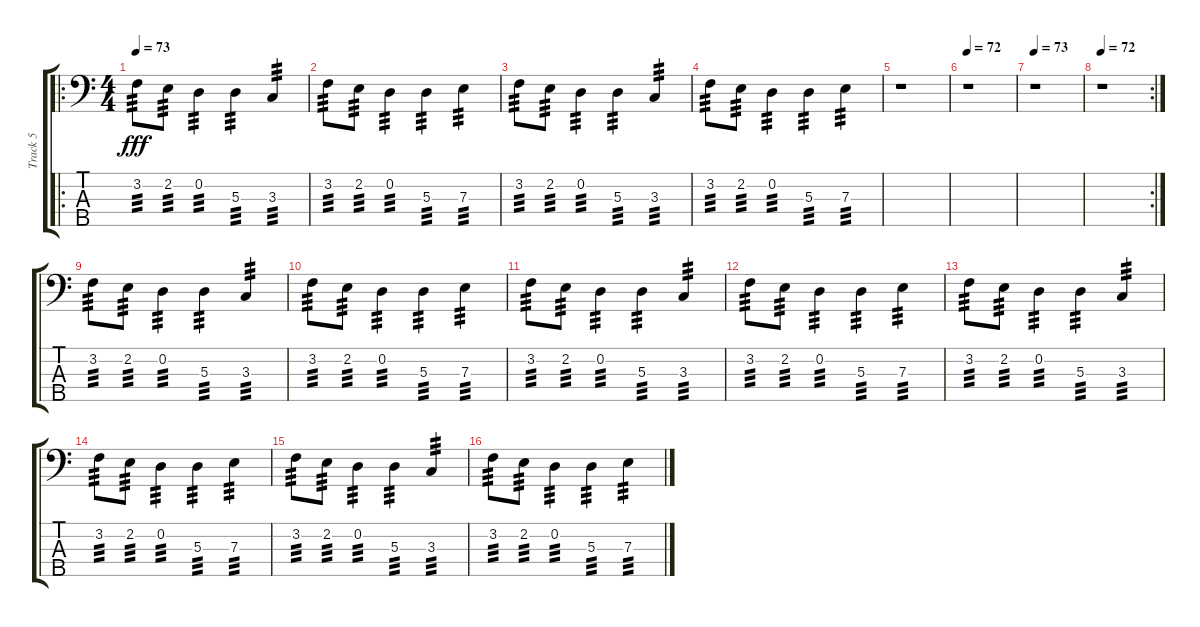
\track ("Track 5" "Track 5") {instrument electricbassfinger}
\staff {score tabs}
\tuning (G2 D2 A1 E1 B0) {hide}
\ro
\ts (4 4)
\tempo 73
\clef f4
\ks c
3.2.8{tp 3 dy fff} 2.2.8{tp 3} 0.2.4{tp 3} 5.3.4{tp 3} 3.3.4{tp 3} |
3.2.8{tp 3} 2.2.8{tp 3} 0.2.4{tp 3} 5.3.4{tp 3} 7.3.4{tp 3} |
3.2.8{tp 3} 2.2.8{tp 3} 0.2.4{tp 3} 5.3.4{tp 3} 3.3.4{tp 3} |
3.2.8{tp 3} 2.2.8{tp 3} 0.2.4{tp 3} 5.3.4{tp 3} 7.3.4{tp 3} |
r.1 |
\tempo 72
r.1 |
\tempo 73
r.1 |
\rc 2
\tempo 72
r.1 |
3.2.8{tp 3} 2.2.8{tp 3} 0.2.4{tp 3} 5.3.4{tp 3} 3.3.4{tp 3} |
3.2.8{tp 3} 2.2.8{tp 3} 0.2.4{tp 3} 5.3.4{tp 3} 7.3.4{tp 3} |
3.2.8{tp 3} 2.2.8{tp 3} 0.2.4{tp 3} 5.3.4{tp 3} 3.3.4{tp 3} |
3.2.8{tp 3} 2.2.8{tp 3} 0.2.4{tp 3} 5.3.4{tp 3} 7.3.4{tp 3} |
3.2.8{tp 3} 2.2.8{tp 3} 0.2.4{tp 3} 5.3.4{tp 3} 3.3.4{tp 3} |
3.2.8{tp 3} 2.2.8{tp 3} 0.2.4{tp 3} 5.3.4{tp 3} 7.3.4{tp 3} |
3.2.8{tp 3} 2.2.8{tp 3} 0.2.4{tp 3} 5.3.4{tp 3} 3.3.4{tp 3} |
3.2.8{tp 3} 2.2.8{tp 3} 0.2.4{tp 3} 5.3.4{tp 3} 7.3.4{tp 3}
